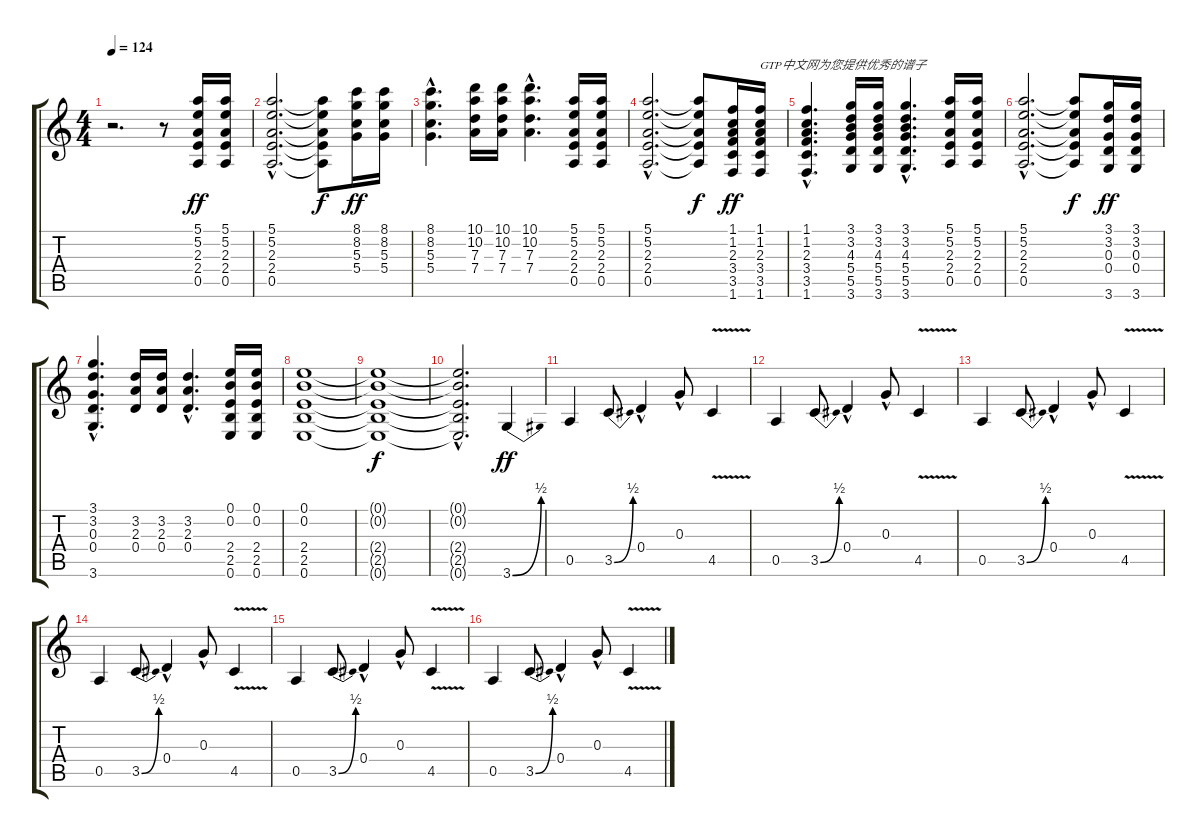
\track "" {instrument overdrivenguitar}
\staff {score tabs}
\tuning (E4 B3 G3 D3 A2 E2) {hide}
\ts (4 4)
\tempo 124
\clef g2
\ks c
r.2{d dy ff instrument overdrivenguitar} r.8 (5.1 5.2 2.3 2.4 0.5).16 (5.1 5.2 2.3 2.4 0.5).16 |
(5.1{hac} 5.2{hac} 2.3{hac} 2.4{hac} 0.5{hac}).2{d} (5.1{t} 5.2{t} 2.3{t} 2.4{t} 0.5{t}).8{dy f} (8.1 8.2 5.3 5.4).16{dy ff} (8.1 8.2 5.3 5.4).16 |
(8.1{hac} 8.2{hac} 5.3{hac} 5.4{hac}).4{d} (10.1 10.2 7.3 7.4).16 (10.1 10.2 7.3 7.4).16 (10.1{hac} 10.2{hac} 7.3{hac} 7.4{hac}).4{d} (5.1 5.2 2.3 2.4 0.5).16 (5.1 5.2 2.3 2.4 0.5).16 |
(5.1{hac} 5.2{hac} 2.3{hac} 2.4{hac} 0.5{hac}).2{d} (5.1{t} 5.2{t} 2.3{t} 2.4{t} 0.5{t}).8{dy f} (1.1 1.2 2.3 3.4 3.5 1.6).16{dy ff} (1.1 1.2 2.3 3.4 3.5 1.6).16{txt "GTP中文网为您提供优秀的谱子"} |
(1.1{hac} 1.2{hac} 2.3{hac} 3.4{hac} 3.5{hac} 1.6{hac}).4{d} (3.1 3.2 4.3 5.4 5.5 3.6).16 (3.1 3.2 4.3 5.4 5.5 3.6).16 (3.1{hac} 3.2{hac} 4.3{hac} 5.4{hac} 5.5{hac} 3.6{hac}).4{d} (5.1 5.2 2.3 2.4 0.5).16 (5.1 5.2 2.3 2.4 0.5).16 |
(5.1{hac} 5.2{hac} 2.3{hac} 2.4{hac} 0.5{hac}).2{d} (5.1{t} 5.2{t} 2.3{t} 2.4{t} 0.5{t}).8{dy f} (3.1 3.2 0.3 0.4 3.6).16{dy ff} (3.1 3.2 0.3 0.4 3.6).16 |
(3.1{hac} 3.2{hac} 0.3{hac} 0.4{hac} 3.6{hac}).4{d} (3.2 2.3 0.4).16 (3.2 2.3 0.4).16 (3.2{hac} 2.3{hac} 0.4{hac}).4{d} (0.1 0.2 2.4 2.5 0.6).16 (0.1 0.2 2.4 2.5 0.6).16 |
(0.1 0.2 2.4 2.5 0.6).1 |
(0.1{t} 0.2{t} 2.4{t} 2.5{t} 0.6{t}).1{dy f} |
(0.1{hac t} 0.2{hac t} 2.4{hac t} 2.5{hac t} 0.6{hac t}).2{d} 3.6{be (bend 0 0 60 2)}.4{dy ff} |
0.5.4 3.5{be (bend 0 0 60 2)}.8 0.4{hac}.4 0.3{hac}.8 4.5{v}.4 |
0.5.4 3.5{be (bend 0 0 60 2)}.8 0.4{hac}.4 0.3{hac}.8 4.5{v}.4 |
0.5.4 3.5{be (bend 0 0 60 2)}.8 0.4{hac}.4 0.3{hac}.8 4.5{v}.4 |
0.5.4 3.5{be (bend 0 0 60 2)}.8 0.4{hac}.4 0.3{hac}.8 4.5{v}.4 |
0.5.4 3.5{be (bend 0 0 60 2)}.8 0.4{hac}.4 0.3{hac}.8 4.5{v}.4 |
0.5.4 3.5{be (bend 0 0 60 2)}.8 0.4{hac}.4 0.3{hac}.8 4.5{v}.4
